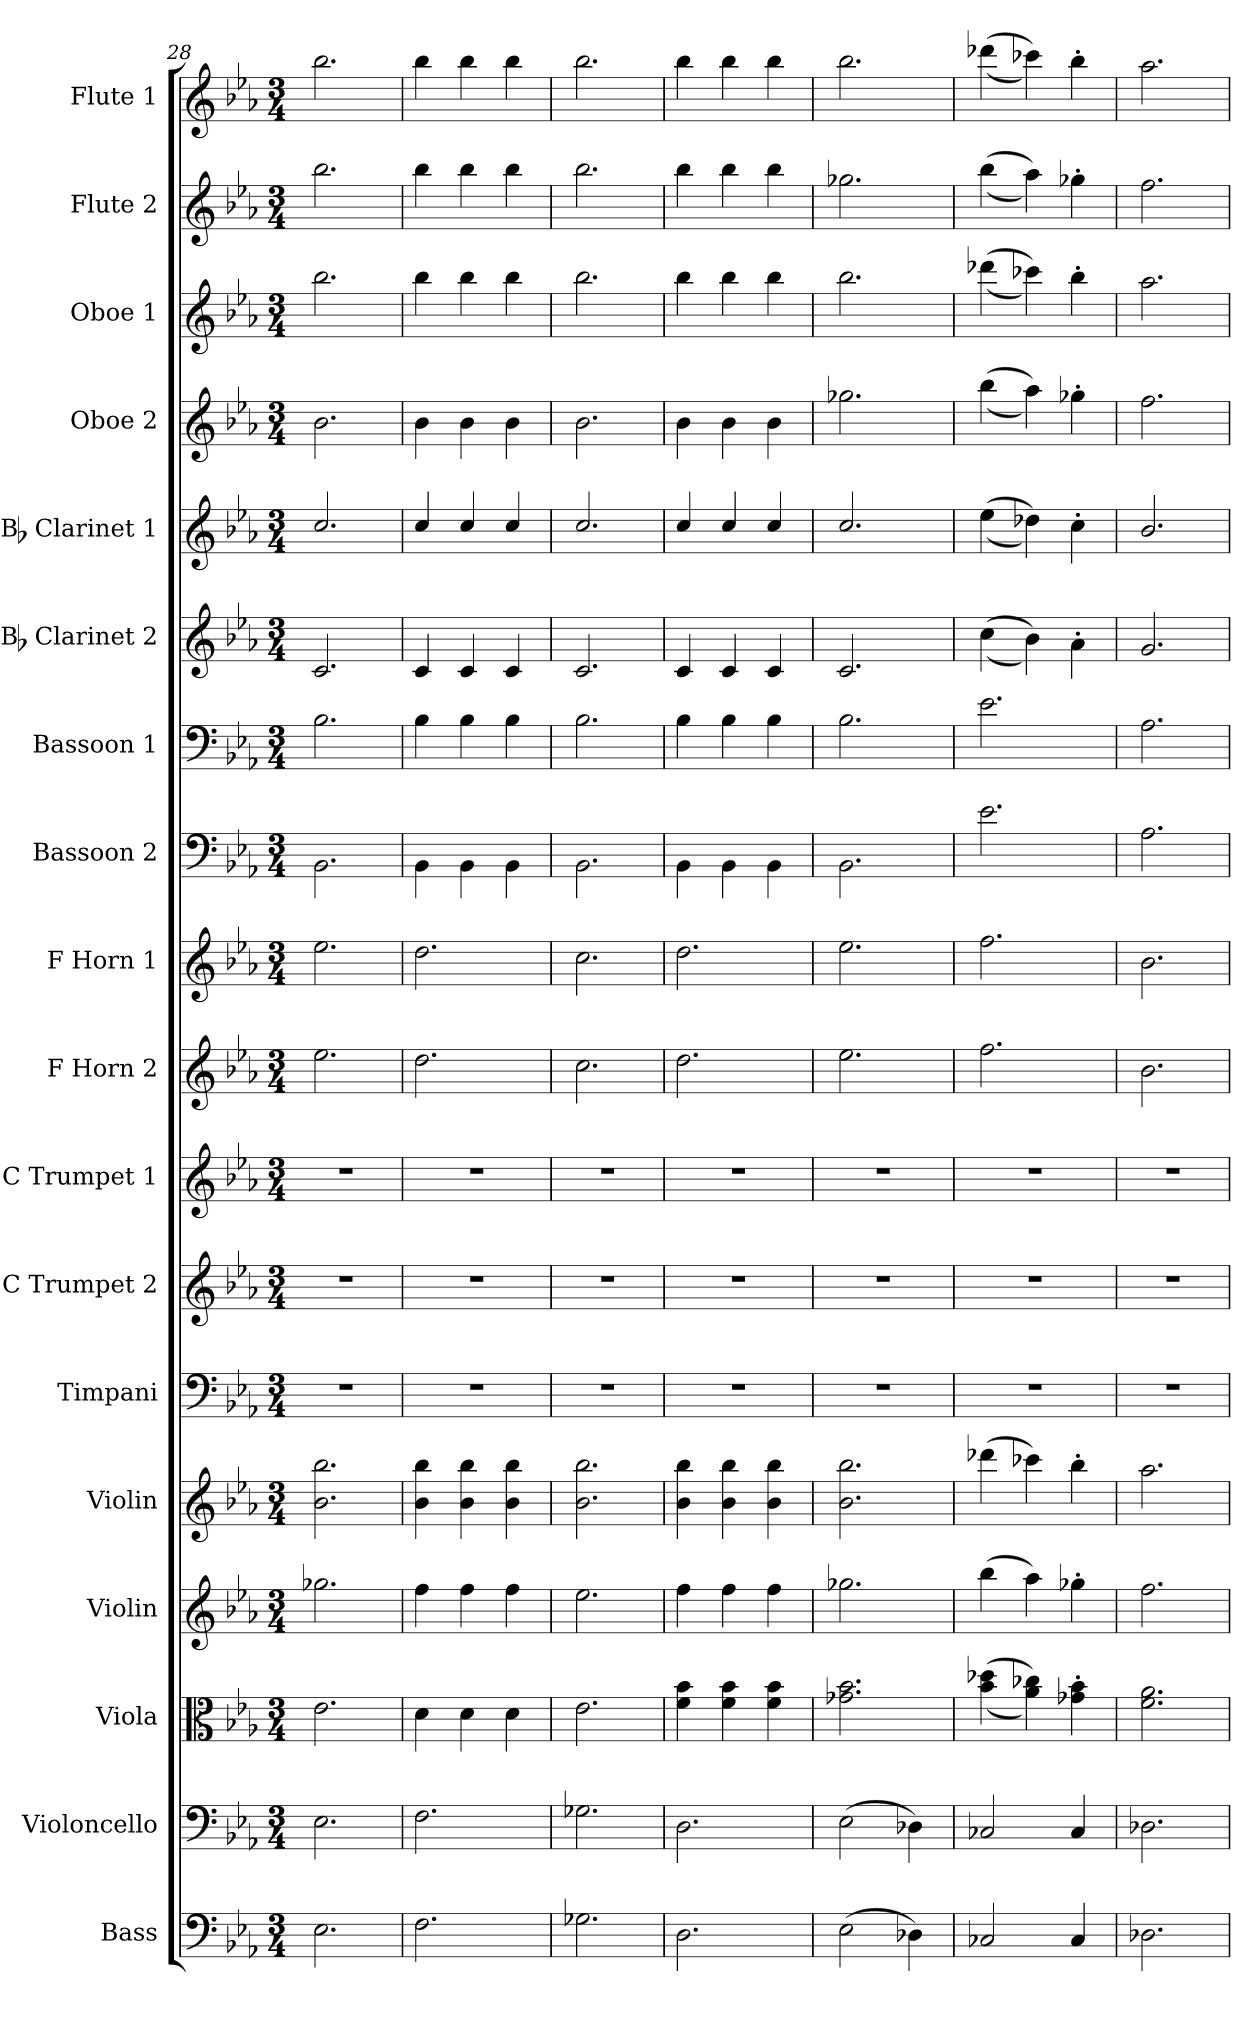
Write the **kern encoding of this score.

**kern	**kern	**kern	**kern	**kern	**kern	**kern	**kern	**kern	**kern	**kern	**kern	**kern	**kern	**kern	**kern	**kern	**kern
*part18	*part17	*part16	*part15	*part14	*part13	*part12	*part11	*part10	*part9	*part8	*part7	*part6	*part5	*part4	*part3	*part2	*part1
*staff18	*staff17	*staff16	*staff15	*staff14	*staff13	*staff12	*staff11	*staff10	*staff9	*staff8	*staff7	*staff6	*staff5	*staff4	*staff3	*staff2	*staff1
*I"Bass	*I"Violoncello	*I"Viola	*I"Violin	*I"Violin	*I"Timpani	*I"C Trumpet 2	*I"C Trumpet 1	*I"F Horn 2	*I"F Horn 1	*I"Bassoon 2	*I"Bassoon 1	*I"Bb Clarinet 2	*I"Bb Clarinet 1	*I"Oboe 2	*I"Oboe 1	*I"Flute 2	*I"Flute 1
*I'B	*I'Vc	*I'Vla	*I'Vln	*I'Vln	*I'Timp	*I'Tpt 2	*I'Tpt 1	*I'Hn 2	*I'Hn 1	*I'Bsn 2	*I'Bsn 1	*I'Cl 2	*I'Cl 1	*I'Ob 2	*I'Ob 1	*I'Fl 2	*I'Fl 1
*clefF4	*clefF4	*clefC3	*clefG2	*clefG2	*clefF4	*clefG2	*clefG2	*clefG2	*clefG2	*clefF4	*clefF4	*clefG2	*clefG2	*clefG2	*clefG2	*clefG2	*clefG2
*ITrd7c12	*	*	*	*	*	*	*	*ITrd4c7	*ITrd4c7	*	*	*ITrd1c2	*ITrd1c2	*	*	*	*
*k[b-e-a-]	*k[b-e-a-]	*k[b-e-a-]	*k[b-e-a-]	*k[b-e-a-]	*k[b-e-a-]	*k[b-e-a-]	*k[b-e-a-]	*k[b-e-a-d-]	*k[b-e-a-d-]	*k[b-e-a-]	*k[b-e-a-]	*k[b-e-a-d-g-]	*k[b-e-a-d-g-]	*k[b-e-a-]	*k[b-e-a-]	*k[b-e-a-]	*k[b-e-a-]
*M3/4	*M3/4	*M3/4	*M3/4	*M3/4	*M3/4	*M3/4	*M3/4	*M3/4	*M3/4	*M3/4	*M3/4	*M3/4	*M3/4	*M3/4	*M3/4	*M3/4	*M3/4
=28	=28	=28	=28	=28	=28	=28	=28	=28	=28	=28	=28	=28	=28	=28	=28	=28	=28
2.EE-	2.E-	2.e-	2.gg-X	2.b-\ 2.bb-\	2.r	2.r	2.r	2.a-	2.a-	2.BB-\	2.B-\	2.B-/	2.b-/	2.b-\	2.bb-\	2.bb-	2.bb-
=29	=29	=29	=29	=29	=29	=29	=29	=29	=29	=29	=29	=29	=29	=29	=29	=29	=29
2.FF	2.F	4d	4ff	4b-\ 4bb-\	2.r	2.r	2.r	2.g	2.g	4BB-\	4B-\	4B-/	4b-/	4b-\	4bb-\	4bb-	4bb-
.	.	4d	4ff	4b-\ 4bb-\	.	.	.	.	.	4BB-\	4B-\	4B-/	4b-/	4b-\	4bb-\	4bb-	4bb-
.	.	4d	4ff	4b-\ 4bb-\	.	.	.	.	.	4BB-\	4B-\	4B-/	4b-/	4b-\	4bb-\	4bb-	4bb-
=30	=30	=30	=30	=30	=30	=30	=30	=30	=30	=30	=30	=30	=30	=30	=30	=30	=30
2.GG-X	2.G-X	2.e-	2.ee-	2.b-\ 2.bb-\	2.r	2.r	2.r	2.f	2.f	2.BB-\	2.B-\	2.B-/	2.b-/	2.b-\	2.bb-\	2.bb-	2.bb-
=31	=31	=31	=31	=31	=31	=31	=31	=31	=31	=31	=31	=31	=31	=31	=31	=31	=31
2.DD	2.D	4f\ 4b-\	4ff	4b-\ 4bb-\	2.r	2.r	2.r	2.g	2.g	4BB-\	4B-\	4B-/	4b-/	4b-\	4bb-\	4bb-	4bb-
.	.	4f\ 4b-\	4ff	4b-\ 4bb-\	.	.	.	.	.	4BB-\	4B-\	4B-/	4b-/	4b-\	4bb-\	4bb-	4bb-
.	.	4f\ 4b-\	4ff	4b-\ 4bb-\	.	.	.	.	.	4BB-\	4B-\	4B-/	4b-/	4b-\	4bb-\	4bb-	4bb-
=32	=32	=32	=32	=32	=32	=32	=32	=32	=32	=32	=32	=32	=32	=32	=32	=32	=32
(2EE-	(2E-	2.g-X\ 2.b-\	2.gg-X	2.b-\ 2.bb-\	2.r	2.r	2.r	2.a-	2.a-	2.BB-\	2.B-\	2.B-/	2.b-/	2.gg-X\	2.bb-\	2.gg-X\	2.bb-\
4DD-X)	4D-X)	.	.	.	.	.	.	.	.	.	.	.	.	.	.	.	.
=33	=33	=33	=33	=33	=33	=33	=33	=33	=33	=33	=33	=33	=33	=33	=33	=33	=33
2CC-X	2C-X	((4b-\ 4dd-X\	(4bb-	(4ddd-X	2.r	2.r	2.r	2.b-	2.b-	2.e-	2.e-	((4b-\	((4dd-\	((4bb-\	((4ddd-X\	((4bb-\	((4ddd-X\
.	.	4a-\ 4cc-X\))	4aa-)	4ccc-X)	.	.	.	.	.	.	.	4a-\))	4cc-X\))	4aa-\))	4ccc-X\))	4aa-\))	4ccc-X\))
4CC-	4C-	4g-X\' 4b-\'	4gg-X'	4bb-'	.	.	.	.	.	.	.	4g-'\	4b-'\	4gg-X'\	4bb-'\	4gg-X'\	4bb-'\
=34	=34	=34	=34	=34	=34	=34	=34	=34	=34	=34	=34	=34	=34	=34	=34	=34	=34
2.DD-X	2.D-X	2.f\ 2.a-\	2.ff	2.aa-	2.r	2.r	2.r	2.e-	2.e-	2.A-	2.A-	2.f/	2.a-/	2.ff\	2.aa-\	2.ff\	2.aa-\
=	=	=	=	=	=	=	=	=	=	=	=	=	=	=	=	=	=
*-	*-	*-	*-	*-	*-	*-	*-	*-	*-	*-	*-	*-	*-	*-	*-	*-	*-
